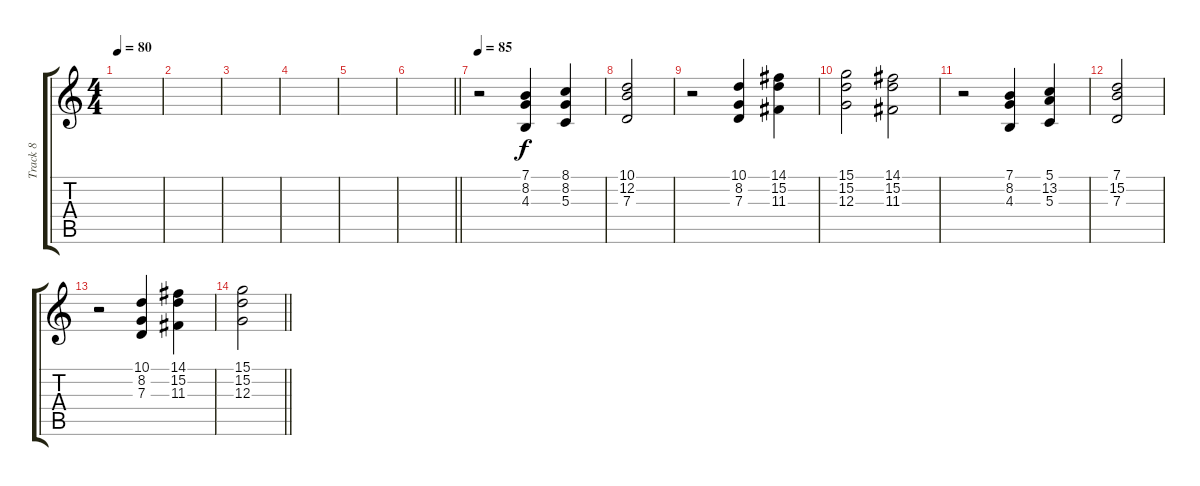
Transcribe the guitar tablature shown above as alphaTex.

\track ("Track 8" "Track 8") {instrument choiraahs}
\staff {score tabs}
\tuning (E4 B3 G3 D3 A2 E2) {hide}
\ts (4 4)
\tempo 80
\clef g2
\ks c
|
|
|
|
|
\barLineRight lightlight
|
\tempo 85
r.2 (7.1 8.2 4.3).4 (8.1 8.2 5.3).4 |
(10.1 12.2 7.3).2 |
r.2 (10.1 8.2 7.3).4 (14.1 15.2 11.3).4 |
(15.1 15.2 12.3).2 (14.1 15.2 11.3).2 |
r.2 (7.1 8.2 4.3).4 (5.1 13.2 5.3).4 |
(7.1 15.2 7.3).2 |
r.2 (10.1 8.2 7.3).4 (14.1 15.2 11.3).4 |
\barLineRight lightlight
(15.1 15.2 12.3).2
